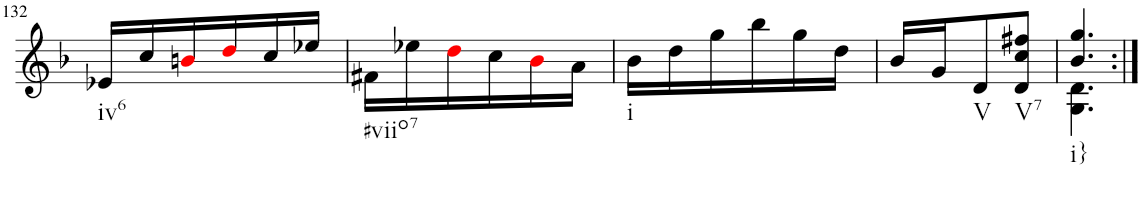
**kern
*part1
*staff1
*I"unbenannt1
!!LO:PB:g=z
*clefG2
*k[b-]
*M3/8
=132
!LO:TX:b:t=iv6
16e-X/LL
16cc/
16bni/
16ddi/
16cc/
16ee-X/JJ
=133
*^
!LO:TX:b:t=#viio7	!
4.ryy	16f#X\LL
.	16ee-X\
.	16ddi\
.	16cc\
.	16b-i\
.	16a\JJ
=134	=134
!LO:TX:b:t=i	!
4.ryy	16b-\LL
.	16dd\
.	16gg\
.	16bb-\
.	16gg\
.	16dd\JJ
*v	*v
=135
16b-/LL
16g/J
!LO:TX:b:t=V
8d/
!LO:TX:b:t=V7
8d/ 8cc/ 8ff#X/J
=136
*^
!LO:TX:b:t=i}	!
4.b-/ 4.gg/	4.G\ 4.d\
*v	*v
=:|!
*-
